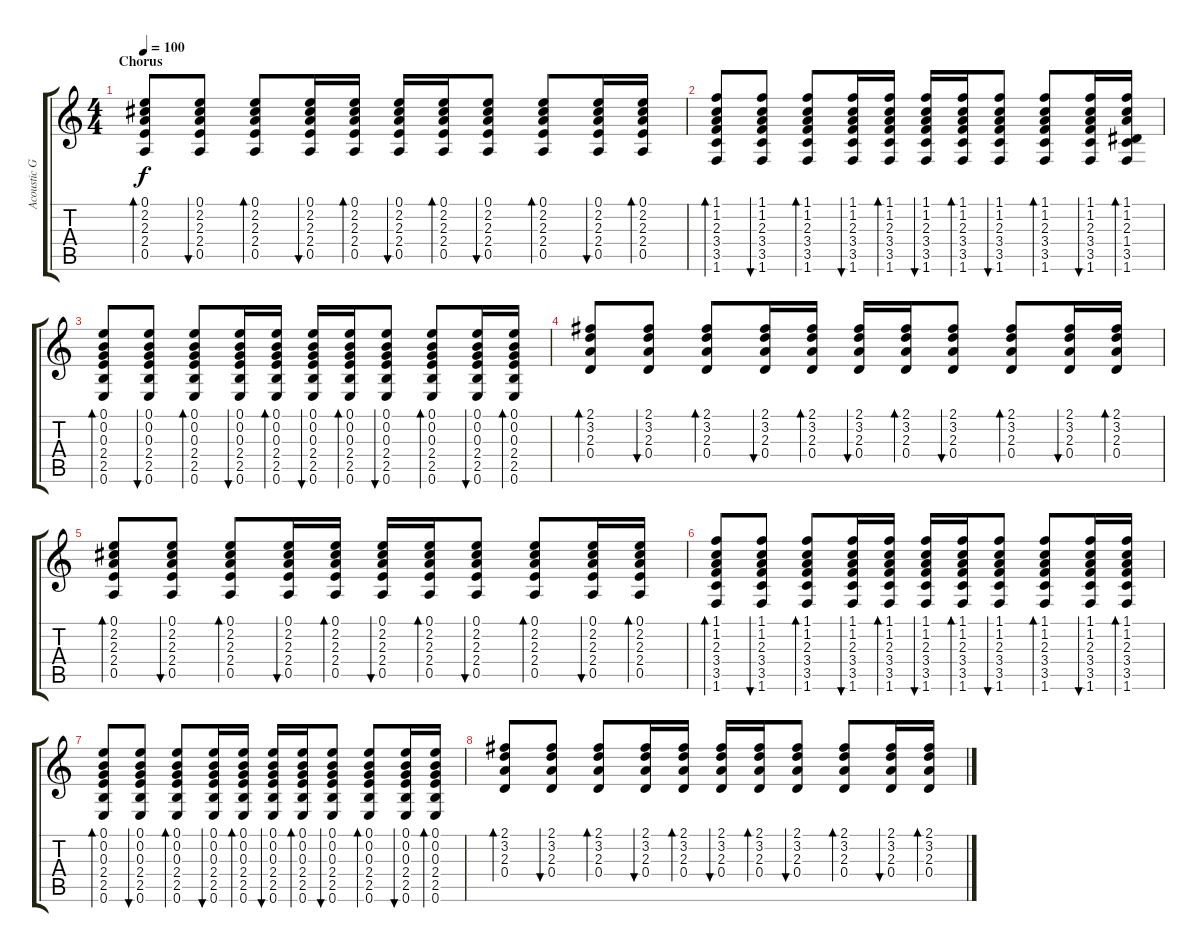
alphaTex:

\track ("Acoustic Gtr." "Acoustic G") {instrument acousticguitarsteel}
\staff {score tabs}
\tuning (E4 B3 G3 D3 A2 E2) {hide}
\ts (4 4)
\section ("" "Chorus")
\tempo 100
\clef g2
\ks c
(0.1 2.2 2.3 2.4 0.5).8{bd 60 dy f volume 9} (0.1 2.2 2.3 2.4 0.5).8{bu 60} (0.1 2.2 2.3 2.4 0.5).8{bd 60} (0.1 2.2 2.3 2.4 0.5).16{bu 60} (0.1 2.2 2.3 2.4 0.5).16{bd 60} (0.1 2.2 2.3 2.4 0.5).16{bu 60} (0.1 2.2 2.3 2.4 0.5).16{bd 60} (0.1 2.2 2.3 2.4 0.5).8{bu 60} (0.1 2.2 2.3 2.4 0.5).8{bd 60} (0.1 2.2 2.3 2.4 0.5).16{bu 60} (0.1 2.2 2.3 2.4 0.5).16{bd 60} |
(1.1 1.2 2.3 3.4 3.5 1.6).8{bd 60} (1.1 1.2 2.3 3.4 3.5 1.6).8{bu 60} (1.1 1.2 2.3 3.4 3.5 1.6).8{bd 60} (1.1 1.2 2.3 3.4 3.5 1.6).16{bu 60} (1.1 1.2 2.3 3.4 3.5 1.6).16{bd 60} (1.1 1.2 2.3 3.4 3.5 1.6).16{bu 60} (1.1 1.2 2.3 3.4 3.5 1.6).16{bd 60} (1.1 1.2 2.3 3.4 3.5 1.6).8{bu 60} (1.1 1.2 2.3 3.4 3.5 1.6).8{bd 60} (1.1 1.2 2.3 3.4 3.5 1.6).16{bu 60} (1.1 1.2 2.3 1.4 3.5 1.6).16{bd 60} |
(0.1 0.2 0.3 2.4 2.5 0.6).8{bd 60} (0.1 0.2 0.3 2.4 2.5 0.6).8{bu 60} (0.1 0.2 0.3 2.4 2.5 0.6).8{bd 60} (0.1 0.2 0.3 2.4 2.5 0.6).16{bu 60} (0.1 0.2 0.3 2.4 2.5 0.6).16{bd 60} (0.1 0.2 0.3 2.4 2.5 0.6).16{bu 60} (0.1 0.2 0.3 2.4 2.5 0.6).16{bd 60} (0.1 0.2 0.3 2.4 2.5 0.6).8{bu 60} (0.1 0.2 0.3 2.4 2.5 0.6).8{bd 60} (0.1 0.2 0.3 2.4 2.5 0.6).16{bu 60} (0.1 0.2 0.3 2.4 2.5 0.6).16{bd 60} |
(2.1 3.2 2.3 0.4).8{bd 60} (2.1 3.2 2.3 0.4).8{bu 60} (2.1 3.2 2.3 0.4).8{bd 60} (2.1 3.2 2.3 0.4).16{bu 60} (2.1 3.2 2.3 0.4).16{bd 60} (2.1 3.2 2.3 0.4).16{bu 60} (2.1 3.2 2.3 0.4).16{bd 60} (2.1 3.2 2.3 0.4).8{bu 60} (2.1 3.2 2.3 0.4).8{bd 60} (2.1 3.2 2.3 0.4).16{bu 60} (2.1 3.2 2.3 0.4).16{bd 60} |
(0.1 2.2 2.3 2.4 0.5).8{bd 60} (0.1 2.2 2.3 2.4 0.5).8{bu 60} (0.1 2.2 2.3 2.4 0.5).8{bd 60} (0.1 2.2 2.3 2.4 0.5).16{bu 60} (0.1 2.2 2.3 2.4 0.5).16{bd 60} (0.1 2.2 2.3 2.4 0.5).16{bu 60} (0.1 2.2 2.3 2.4 0.5).16{bd 60} (0.1 2.2 2.3 2.4 0.5).8{bu 60} (0.1 2.2 2.3 2.4 0.5).8{bd 60} (0.1 2.2 2.3 2.4 0.5).16{bu 60} (0.1 2.2 2.3 2.4 0.5).16{bd 60} |
(1.1 1.2 2.3 3.4 3.5 1.6).8{bd 60} (1.1 1.2 2.3 3.4 3.5 1.6).8{bu 60} (1.1 1.2 2.3 3.4 3.5 1.6).8{bd 60} (1.1 1.2 2.3 3.4 3.5 1.6).16{bu 60} (1.1 1.2 2.3 3.4 3.5 1.6).16{bd 60} (1.1 1.2 2.3 3.4 3.5 1.6).16{bu 60} (1.1 1.2 2.3 3.4 3.5 1.6).16{bd 60} (1.1 1.2 2.3 3.4 3.5 1.6).8{bu 60} (1.1 1.2 2.3 3.4 3.5 1.6).8{bd 60} (1.1 1.2 2.3 3.4 3.5 1.6).16{bu 60} (1.1 1.2 2.3 3.4 3.5 1.6).16{bd 60} |
(0.1 0.2 0.3 2.4 2.5 0.6).8{bd 60} (0.1 0.2 0.3 2.4 2.5 0.6).8{bu 60} (0.1 0.2 0.3 2.4 2.5 0.6).8{bd 60} (0.1 0.2 0.3 2.4 2.5 0.6).16{bu 60} (0.1 0.2 0.3 2.4 2.5 0.6).16{bd 60} (0.1 0.2 0.3 2.4 2.5 0.6).16{bu 60} (0.1 0.2 0.3 2.4 2.5 0.6).16{bd 60} (0.1 0.2 0.3 2.4 2.5 0.6).8{bu 60} (0.1 0.2 0.3 2.4 2.5 0.6).8{bd 60} (0.1 0.2 0.3 2.4 2.5 0.6).16{bu 60} (0.1 0.2 0.3 2.4 2.5 0.6).16{bd 60} |
(2.1 3.2 2.3 0.4).8{bd 60} (2.1 3.2 2.3 0.4).8{bu 60} (2.1 3.2 2.3 0.4).8{bd 60} (2.1 3.2 2.3 0.4).16{bu 60} (2.1 3.2 2.3 0.4).16{bd 60} (2.1 3.2 2.3 0.4).16{bu 60} (2.1 3.2 2.3 0.4).16{bd 60} (2.1 3.2 2.3 0.4).8{bu 60} (2.1 3.2 2.3 0.4).8{bd 60} (2.1 3.2 2.3 0.4).16{bu 60} (2.1 3.2 2.3 0.4).16{bd 60}
